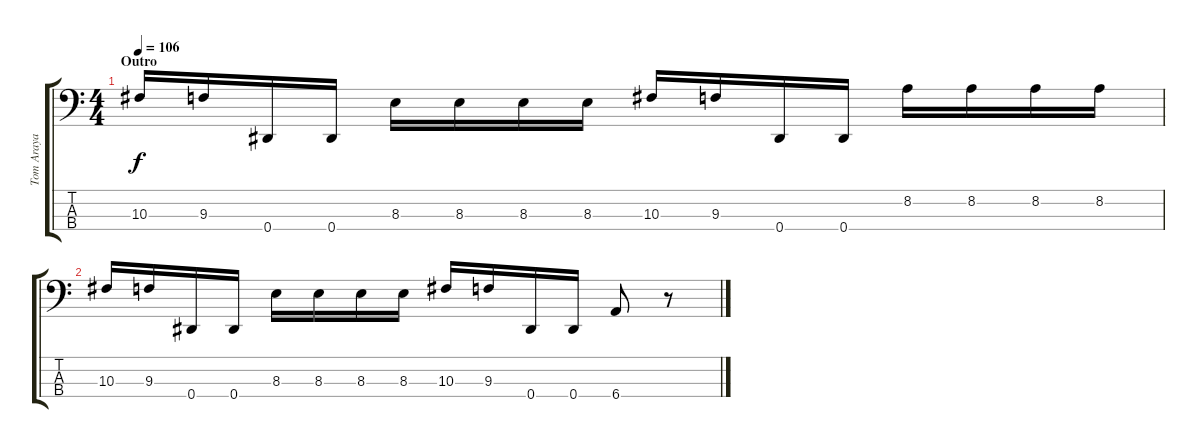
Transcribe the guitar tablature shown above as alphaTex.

\track ("Tom Araya" "Tom Araya") {instrument electricbasspick}
\staff {score tabs}
\tuning (Gb2 Db2 Ab1 Eb1) {hide}
\ts (4 4)
\section ("" "Outro")
\tempo 106
\clef f4
\ks c
10.3.16{dy f} 9.3.16 0.4.16 0.4.16 8.3.16 8.3.16 8.3.16 8.3.16 10.3.16 9.3.16 0.4.16 0.4.16 8.2.16 8.2.16 8.2.16 8.2.16 |
10.3.16 9.3.16 0.4.16 0.4.16 8.3.16 8.3.16 8.3.16 8.3.16 10.3.16 9.3.16 0.4.16 0.4.16 6.4.8 r.8
